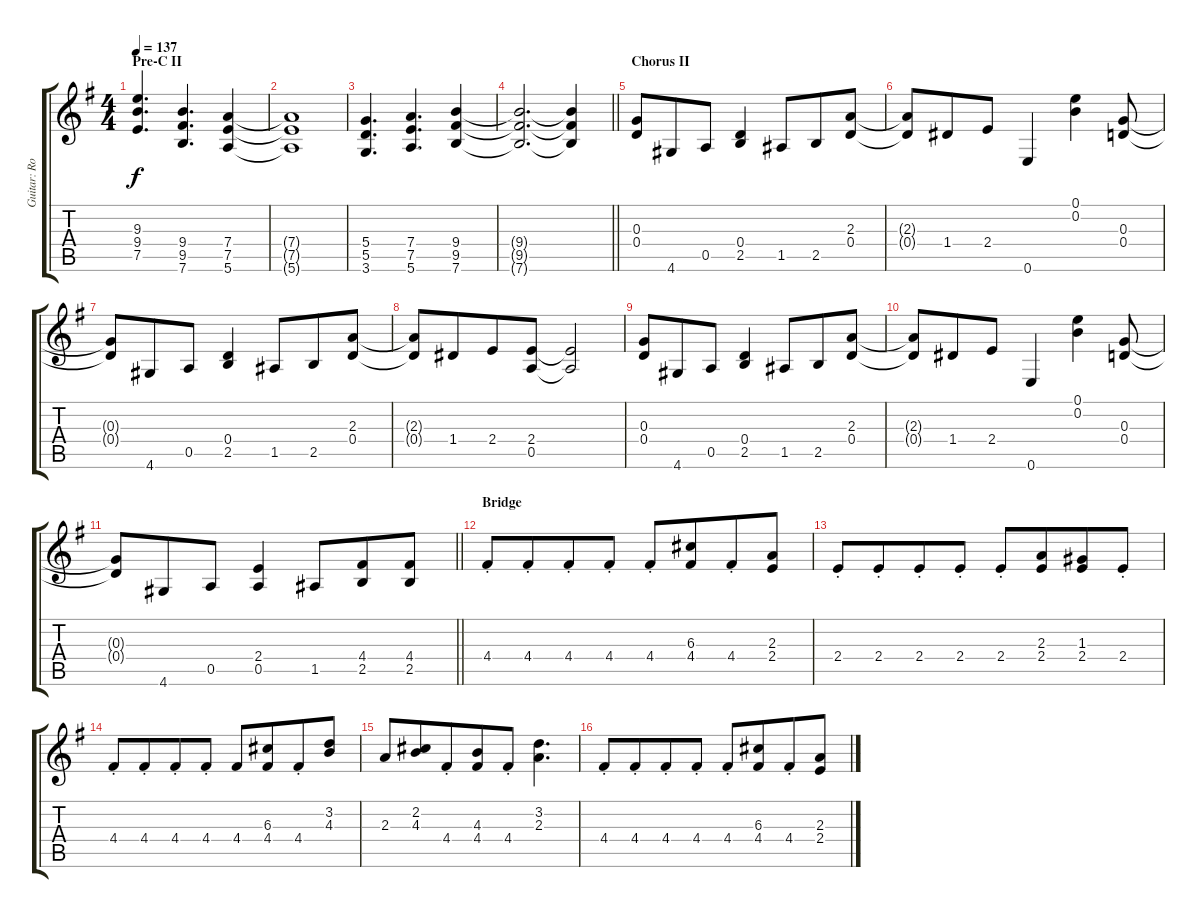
\track ("Guitar: Robbin" "Guitar: Ro") {instrument distortionguitar}
\staff {score tabs}
\tuning (E4 B3 G3 D3 A2 E2) {hide}
\ts (4 4)
\section ("" "Pre-C II")
\tempo 137
\clef g2
\ks g
(9.3 9.4 7.5).4{d dy f} (9.4 9.5 7.6).4{d} (7.4 7.5 5.6).4 |
(7.4{t} 7.5{t} 5.6{t}).1 |
(5.4 5.5 3.6).4{d} (7.4 7.5 5.6).4{d} (9.4 9.5 7.6).4 |
\barLineRight lightlight
(9.4{t} 9.5{t} 7.6{t}).2{d} (9.4{t} 9.5{t} 7.6{t}).4 |
\section ("" "Chorus II")
(0.3 0.4).8 4.6.8{beam merge} 0.5.8 (0.4 2.5).4 1.5.8{beam merge} 2.5.8 (2.3 0.4).8 |
(2.3{t} 0.4{t}).8 1.4.8{beam merge} 2.4.8 0.6.4 (0.1 0.2).4 (0.3 0.4).8 |
(0.3{t} 0.4{t}).8 4.6.8{beam merge} 0.5.8 (0.4 2.5).4 1.5.8{beam merge} 2.5.8 (2.3 0.4).8 |
(2.3{t} 0.4{t}).8 1.4.8{beam merge} 2.4.8 (2.4 0.5).8 (2.4{t} 0.5{t}).2 |
(0.3 0.4).8 4.6.8{beam merge} 0.5.8 (0.4 2.5).4 1.5.8{beam merge} 2.5.8 (2.3 0.4).8 |
(2.3{t} 0.4{t}).8 1.4.8{beam merge} 2.4.8 0.6.4 (0.1 0.2).4 (0.3 0.4).8 |
\barLineRight lightlight
(0.3{t} 0.4{t}).8 4.6.8{beam merge} 0.5.8 (2.4 0.5).4 1.5.8{beam merge} (4.4 2.5).8 (4.4 2.5).8 |
\section ("" "Bridge")
4.4{st}.8 4.4{st}.8{beam merge} 4.4{st}.8 4.4{st}.8 4.4{st}.8 (6.3 4.4).8{beam merge} 4.4{st}.8 (2.3 2.4).8 |
2.4{st}.8 2.4{st}.8{beam merge} 2.4{st}.8 2.4{st}.8 2.4{st}.8 (2.3 2.4).8{beam merge} (1.3 2.4).8 2.4{st}.8 |
4.4{st}.8 4.4{st}.8{beam merge} 4.4{st}.8 4.4{st}.8 4.4.8 (6.3 4.4).8{beam merge} 4.4{st}.8 (3.2 4.3).8 |
2.3.8 (2.2 4.3).8{beam merge} 4.4{st}.8 (4.3 4.4).8{beam merge} 4.4{st}.8 (3.2 2.3).4{d} |
4.4{st}.8 4.4{st}.8{beam merge} 4.4{st}.8 4.4{st}.8 4.4{st}.8 (6.3 4.4).8{beam merge} 4.4{st}.8 (2.3 2.4).8
